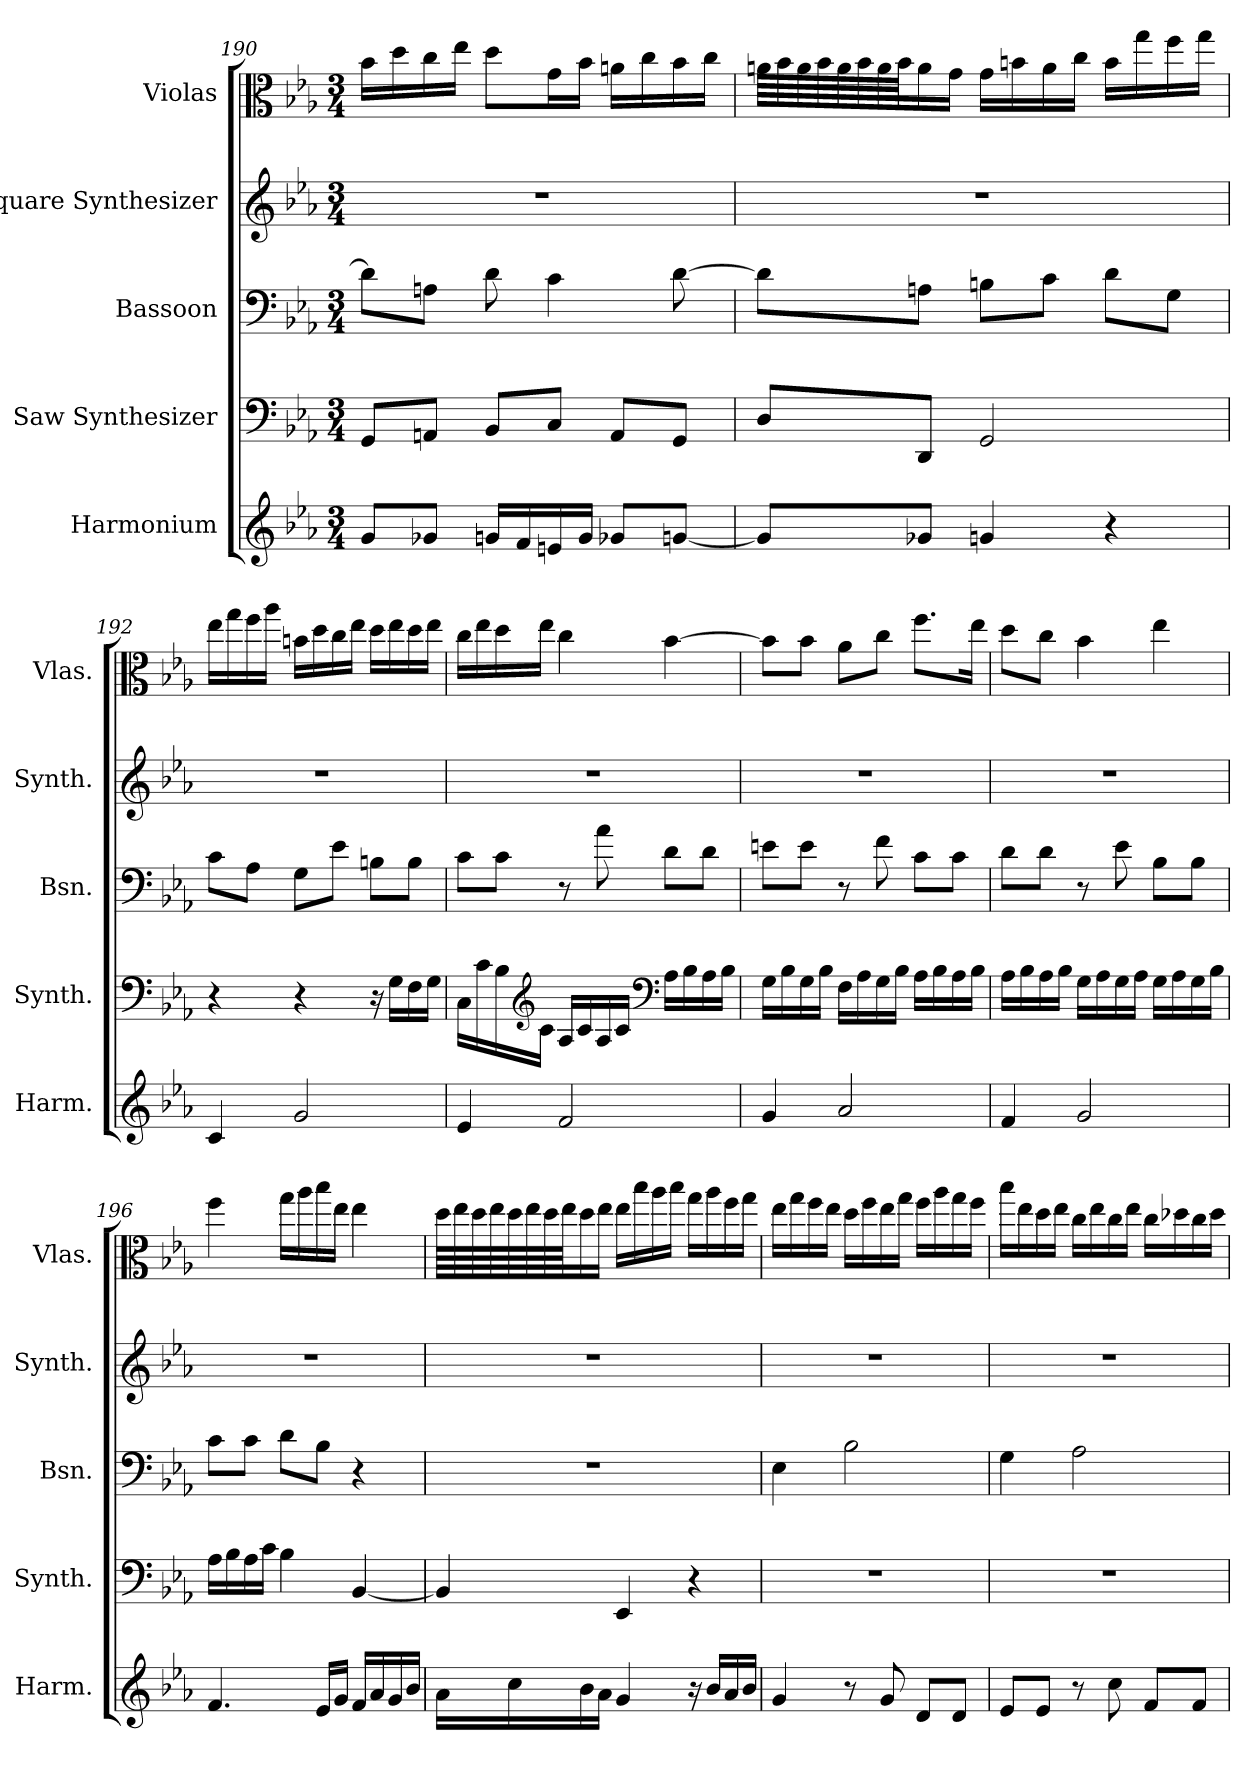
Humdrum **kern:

**kern	**kern	**kern	**kern	**kern
*part5	*part4	*part3	*part2	*part1
*staff5	*staff4	*staff3	*staff2	*staff1
*I"Harmonium	*I"Saw Synthesizer	*I"Bassoon	*I"Square Synthesizer	*I"Violas
*I'Harm.	*I'Synth.	*I'Bsn.	*I'Synth.	*I'Vlas.
!!LO:PB:g=z
*clefG2	*clefF4	*clefF4	*clefG2	*clefC3
*k[b-e-a-]	*k[b-e-a-]	*k[b-e-a-]	*k[b-e-a-]	*k[b-e-a-]
*M3/4	*M3/4	*M3/4	*M3/4	*M3/4
=190	=190	=190	=190	=190
8g/L	8GG/L	8d\L]	2.r	16b-\LL
.	.	.	.	16dd\
8g-X/J	8AAn/J	8An\J	.	16cc\
.	.	.	.	16ee-\JJ
16gn/LL	8BB-/L	8d\	.	8dd\L
16f/	.	.	.	.
16en/	8C/J	4c\	.	16g\L
16g/JJ	.	.	.	16b-\JJ
8g-X/L	8AA/L	.	.	16an\LL
.	.	.	.	16cc\
[8gn/J	8GG/J	[8d\	.	16b-\
.	.	.	.	16cc\JJ
=191	=191	=191	=191	=191
8g/L]	8D/L	8d\L]	2.r	64an\LLLL
.	.	.	.	64b-\
.	.	.	.	64a\
.	.	.	.	64b-\
.	.	.	.	64a\
.	.	.	.	64b-\
.	.	.	.	64a\
.	.	.	.	64b-\JJ
8g-X/J	8DD/J	8An\J	.	16a\
.	.	.	.	16g\JJ
4gn/	2GG/	8Bn\L	.	16g\LL
.	.	.	.	16bn\
.	.	8c\J	.	16a\
.	.	.	.	16cc\JJ
4r	.	8d\L	.	16b\LL
.	.	.	.	16gg\
.	.	8G\J	.	16ff\
.	.	.	.	16gg\JJ
!!LO:LB:g=z
=192	=192	=192	=192	=192
4c/	4r	8c\L	2.r	16ee-\LL
.	.	.	.	16gg\
.	.	8A-\J	.	16ff\
.	.	.	.	16aa-\JJ
2g/	4r	8G\L	.	16bn\LL
.	.	.	.	16dd\
.	.	8e-\J	.	16cc\
.	.	.	.	16ee-\JJ
.	16r	8Bn\L	.	16dd\LL
.	16G\LL	.	.	16ee-\
.	16F\	8B\J	.	16dd\
.	16G\JJ	.	.	16ee-\JJ
=193	=193	=193	=193	=193
4e-/	16C\LL	8c\L	2.r	16cc\LL
.	16c\	.	.	16ee-\
.	16B-\	8c\J	.	16dd\
*	*clefG2	*	*	*
.	16c\JJ	.	.	16ee-\JJ
2f/	16A-/LL	8r	.	4cc\
.	16c/	.	.	.
.	16A-/	8a-\	.	.
.	16c/JJ	.	.	.
*	*clefF4	*	*	*
.	16A-\LL	8d\L	.	[4b-\
.	16B-\	.	.	.
.	16A-\	8d\J	.	.
.	16B-\JJ	.	.	.
!!LO:PB:g=z
=194	=194	=194	=194	=194
4g/	16G\LL	8en\L	2.r	8b-\L]
.	16B-\	.	.	.
.	16G\	8e\J	.	8b-\J
.	16B-\JJ	.	.	.
2a-/	16F\LL	8r	.	8a-\L
.	16A-\	.	.	.
.	16G\	8f\	.	8cc\J
.	16B-\JJ	.	.	.
.	16A-\LL	8c\L	.	8.ff\L
.	16B-\	.	.	.
.	16A-\	8c\J	.	.
.	16B-\JJ	.	.	16ee-\Jk
=195	=195	=195	=195	=195
4f/	16A-\LL	8d\L	2.r	8dd\L
.	16B-\	.	.	.
.	16A-\	8d\J	.	8cc\J
.	16B-\JJ	.	.	.
2g/	16G\LL	8r	.	4b-\
.	16A-\	.	.	.
.	16G\	8e-\	.	.
.	16A-\JJ	.	.	.
.	16G\LL	8B-\L	.	4ee-\
.	16A-\	.	.	.
.	16G\	8B-\J	.	.
.	16B-\JJ	.	.	.
=196	=196	=196	=196	=196
4.f/	16A-\LL	8c\L	2.r	4ff\
.	16B-\	.	.	.
.	16A-\	8c\J	.	.
.	16c\JJ	.	.	.
.	4B-\	8d\L	.	16gg\LL
.	.	.	.	16aa-\
16e-/LL	.	8B-\J	.	16bb-\
16g/JJ	.	.	.	16ee-\JJ
16f/LL	[4BB-/	4r	.	4ee-\
16a-/	.	.	.	.
16g/	.	.	.	.
16b-/JJ	.	.	.	.
!!LO:LB:g=z
=197	=197	=197	=197	=197
16a-\LL	4BB-/]	2.r	2.r	64dd\LLLL
.	.	.	.	64ee-\
.	.	.	.	64dd\
.	.	.	.	64ee-\
16cc\	.	.	.	64dd\
.	.	.	.	64ee-\
.	.	.	.	64dd\
.	.	.	.	64ee-\JJ
16b-\	.	.	.	16dd\
16a-\JJ	.	.	.	16ee-\JJ
4g/	4EE-/	.	.	16ee-\LL
.	.	.	.	16bb-\
.	.	.	.	16aa-\
.	.	.	.	16bb-\JJ
16r	4r	.	.	16gg\LL
16b-/LL	.	.	.	16aa-\
16a-/	.	.	.	16ff\
16b-/JJ	.	.	.	16gg\JJ
=198	=198	=198	=198	=198
4g/	2.r	4E-\	2.r	16ee-\LL
.	.	.	.	16gg\
.	.	.	.	16ff\
.	.	.	.	16ee-\JJ
8r	.	2B-\	.	16dd\LL
.	.	.	.	16ff\
8g/	.	.	.	16ee-\
.	.	.	.	16gg\JJ
8d/L	.	.	.	16ff\LL
.	.	.	.	16aa-\
8d/J	.	.	.	16gg\
.	.	.	.	16ff\JJ
!!LO:PB:g=z
=199	=199	=199	=199	=199
8e-/L	2.r	4G\	2.r	16bb-\LL
.	.	.	.	16ee-\
8e-/J	.	.	.	16dd\
.	.	.	.	16ee-\JJ
8r	.	2A-\	.	16cc\LL
.	.	.	.	16ee-\
8cc\	.	.	.	16cc\
.	.	.	.	16ee-\JJ
8f/L	.	.	.	16cc\LL
.	.	.	.	16dd-X\
8f/J	.	.	.	16cc\
.	.	.	.	16dd-\JJ
=	=	=	=	=
*-	*-	*-	*-	*-
